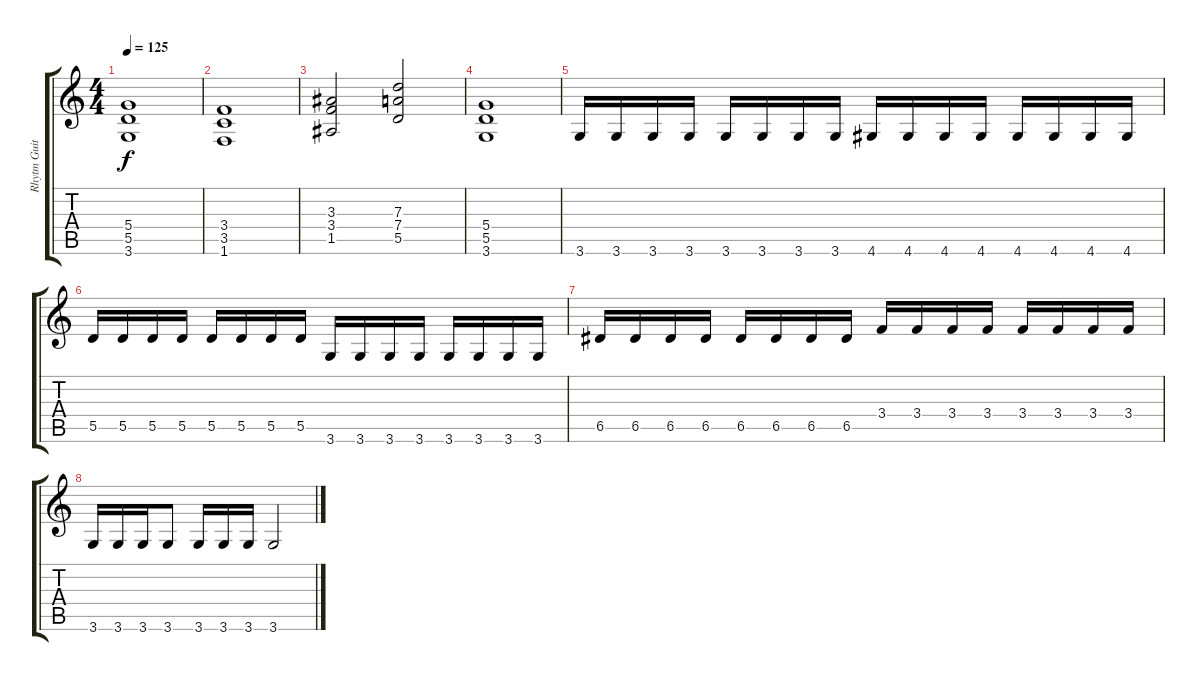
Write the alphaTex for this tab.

\track ("Rhytm Guitar" "Rhytm Guit") {instrument distortionguitar}
\staff {score tabs}
\tuning (E4 B3 G3 D3 A2 E2) {hide}
\ts (4 4)
\tempo 125
\clef g2
\ks c
(5.4 5.5 3.6).1{dy f} |
(3.4 3.5 1.6).1 |
(3.3 3.4 1.5).2 (7.3 7.4 5.5).2 |
(5.4 5.5 3.6).1 |
3.6.16 3.6.16 3.6.16 3.6.16 3.6.16 3.6.16 3.6.16 3.6.16 4.6.16 4.6.16 4.6.16 4.6.16 4.6.16 4.6.16 4.6.16 4.6.16 |
5.5.16 5.5.16 5.5.16 5.5.16 5.5.16 5.5.16 5.5.16 5.5.16 3.6.16 3.6.16 3.6.16 3.6.16 3.6.16 3.6.16 3.6.16 3.6.16 |
6.5.16 6.5.16 6.5.16 6.5.16 6.5.16 6.5.16 6.5.16 6.5.16 3.4.16 3.4.16 3.4.16 3.4.16 3.4.16 3.4.16 3.4.16 3.4.16 |
3.6.16 3.6.16 3.6.16 3.6.8 3.6.16 3.6.16 3.6.16 3.6.2
